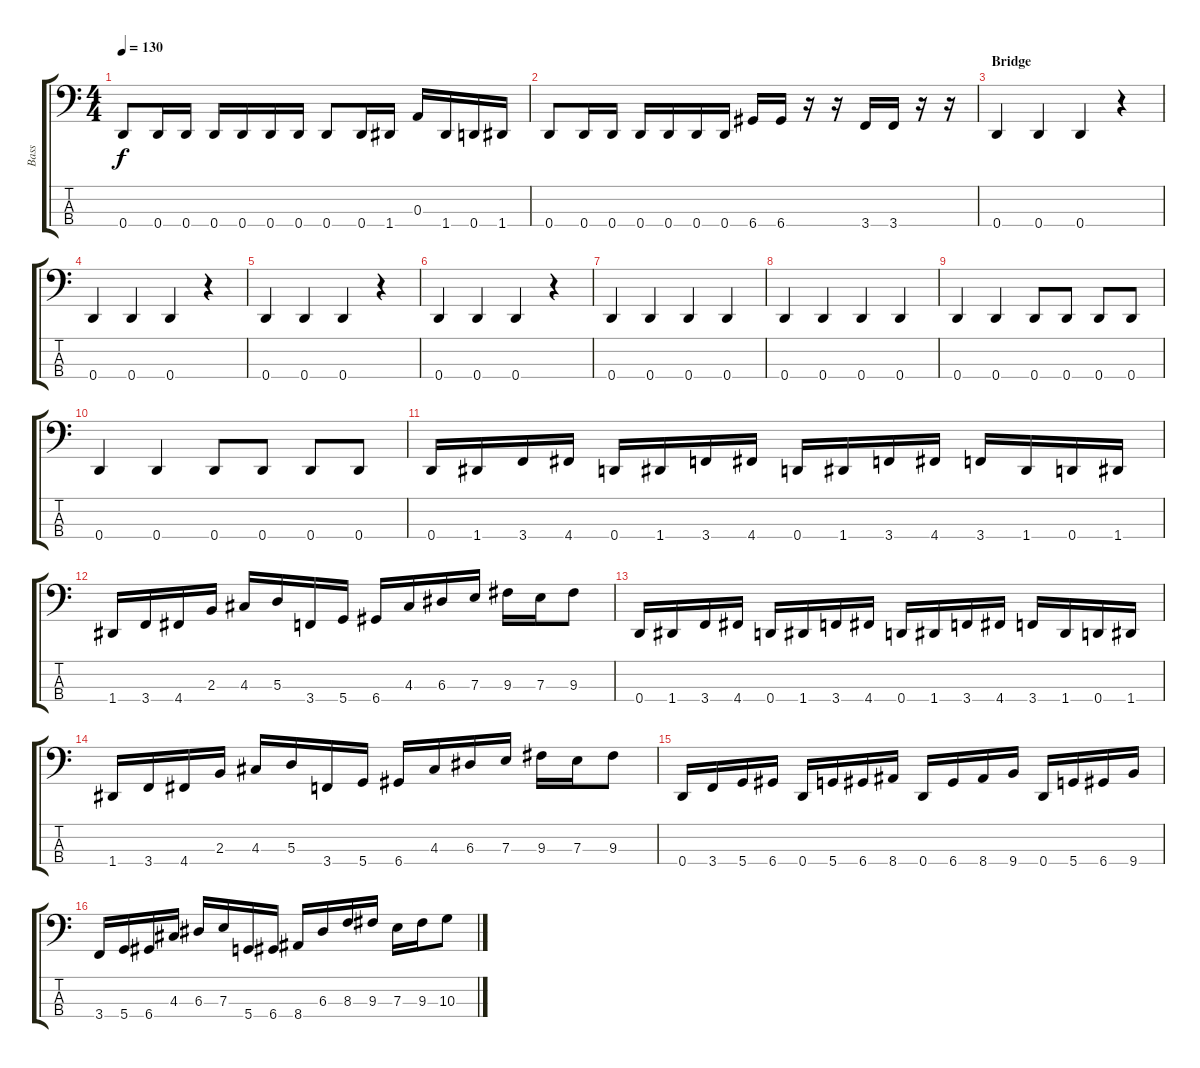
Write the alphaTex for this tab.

\track ("Bass" "Bass") {instrument electricbasspick}
\staff {score tabs}
\tuning (G2 D2 A1 D1) {hide}
\ts (4 4)
\tempo 130
\clef f4
\ks c
0.4.8{dy f} 0.4.16 0.4.16 0.4.16 0.4.16 0.4.16 0.4.16 0.4.8 0.4.16 1.4.16 0.3.16 1.4.16 0.4.16 1.4.16 |
0.4.8 0.4.16 0.4.16 0.4.16 0.4.16 0.4.16 0.4.16 6.4.16 6.4.16 r.16 r.16 3.4.16 3.4.16 r.16 r.16 |
\section ("" "Bridge")
0.4.4 0.4.4 0.4.4 r.4 |
0.4.4 0.4.4 0.4.4 r.4 |
0.4.4 0.4.4 0.4.4 r.4 |
0.4.4 0.4.4 0.4.4 r.4 |
0.4.4 0.4.4 0.4.4 0.4.4 |
0.4.4 0.4.4 0.4.4 0.4.4 |
0.4.4 0.4.4 0.4.8 0.4.8 0.4.8 0.4.8 |
0.4.4 0.4.4 0.4.8 0.4.8 0.4.8 0.4.8 |
0.4.16 1.4.16 3.4.16 4.4.16 0.4.16 1.4.16 3.4.16 4.4.16 0.4.16 1.4.16 3.4.16 4.4.16 3.4.16 1.4.16 0.4.16 1.4.16 |
1.4.16 3.4.16 4.4.16 2.3.16 4.3.16 5.3.16 3.4.16 5.4.16 6.4.16 4.3.16 6.3.16 7.3.16 9.3.16 7.3.16 9.3.8 |
0.4.16 1.4.16 3.4.16 4.4.16 0.4.16 1.4.16 3.4.16 4.4.16 0.4.16 1.4.16 3.4.16 4.4.16 3.4.16 1.4.16 0.4.16 1.4.16 |
1.4.16 3.4.16 4.4.16 2.3.16 4.3.16 5.3.16 3.4.16 5.4.16 6.4.16 4.3.16 6.3.16 7.3.16 9.3.16 7.3.16 9.3.8 |
0.4.16 3.4.16 5.4.16 6.4.16 0.4.16 5.4.16 6.4.16 8.4.16 0.4.16 6.4.16 8.4.16 9.4.16 0.4.16 5.4.16 6.4.16 9.4.16 |
3.4.16 5.4.16 6.4.16 4.3.16 6.3.16 7.3.16 5.4.16 6.4.16 8.4.16 6.3.16 8.3.16 9.3.16 7.3.16 9.3.16 10.3.8
